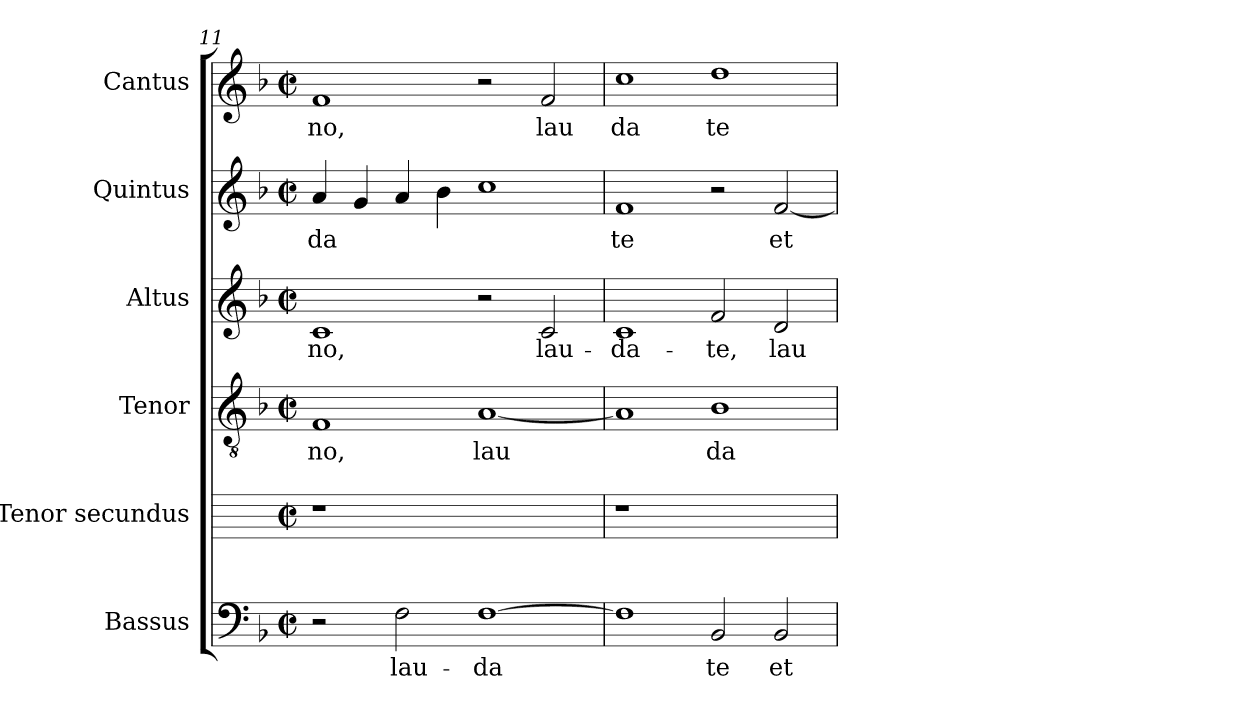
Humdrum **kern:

**kern	**text	**kern	**kern	**text	**kern	**text	**kern	**text	**kern	**text
*part6	*part6	*part5	*part4	*part4	*part3	*part3	*part2	*part2	*part1	*part1
*staff6	*staff6	*staff5	*staff4	*staff4	*staff3	*staff3	*staff2	*staff2	*staff1	*staff1
*I"Bassus	*	*I"Tenor  secundus	*I"Tenor	*	*I"Altus	*	*I"Quintus	*	*I"Cantus	*
*I'B	*	*	*I'T	*	*I'A	*	*I'Q	*	*I'C	*
*clefF4	*	*	*clefGv2	*	*clefG2	*	*clefG2	*	*clefG2	*
*k[b-]	*	*k[]	*k[b-]	*	*k[b-]	*	*k[b-]	*	*k[b-]	*
*F:	*	*C:	*F:	*	*F:	*	*F:	*	*F:	*
*M2/2	*	*M2/2	*M2/2	*	*M2/2	*	*M2/2	*	*M2/2	*
*met(c|)	*	*met(c|)	*met(c|)	*	*met(c|)	*	*met(c|)	*	*met(c|)	*
=11	=11	=11	=11	=11	=11	=11	=11	=11	=11	=11
!	!	!	!	!LO:LY:b:cj	!	!LO:LY:b:cj	!	!LO:LY:b:cj	!	!LO:LY:b:cj
2r	.	1r	1F	no,	1c	-no,	4a/	da	1f	no,
!	!	!	!	!	!	!	!	!LO:LY:b:cj	!	!
.	.	.	.	.	.	.	4g/	.	.	.
!	!LO:LY:b:cj	!	!	!	!	!	!	!LO:LY:b:cj	!	!
2F\	lau-	.	.	.	.	.	4a/	.	.	.
!	!	!	!	!	!	!	!	!LO:LY:b:cj	!	!
.	.	.	.	.	.	.	4b-\	.	.	.
!	!LO:LY:b:cj	!	!	!LO:LY:b:cj	!	!	!	!LO:LY:b:cj	!	!
[>1F	-da-	1ryy	[<1A	lau	2r	.	1cc	.	2r	.
!	!	!	!	!	!	!LO:LY:b:cj	!	!	!	!LO:LY:b:cj
.	.	.	.	.	2c/	lau-	.	.	2f/	lau
=12	=12	=12	=12	=12	=12	=12	=12	=12	=12	=12
!	!LO:LY:b:cj	!	!	!LO:LY:b:cj	!	!LO:LY:b:cj	!	!LO:LY:b:cj	!	!LO:LY:b:cj
1F]	--	1r	1A]	.	1c	-da-	1f	te	1cc	da
!	!LO:LY:b:cj	!	!	!LO:LY:b:cj	!	!LO:LY:b:cj	!	!	!	!LO:LY:b:cj
2BB-/	-te	1ryy	1B-	da	2f/	-te,	2r	.	1dd	te
!	!LO:LY:b:cj	!	!	!	!	!LO:LY:b:cj	!	!LO:LY:b:cj	!	!
2BB-/	et	.	.	.	2d/	lau-	[<2f/	et	.	.
=	=	=	=	=	=	=	=	=	=	=
*-	*-	*-	*-	*-	*-	*-	*-	*-	*-	*-
